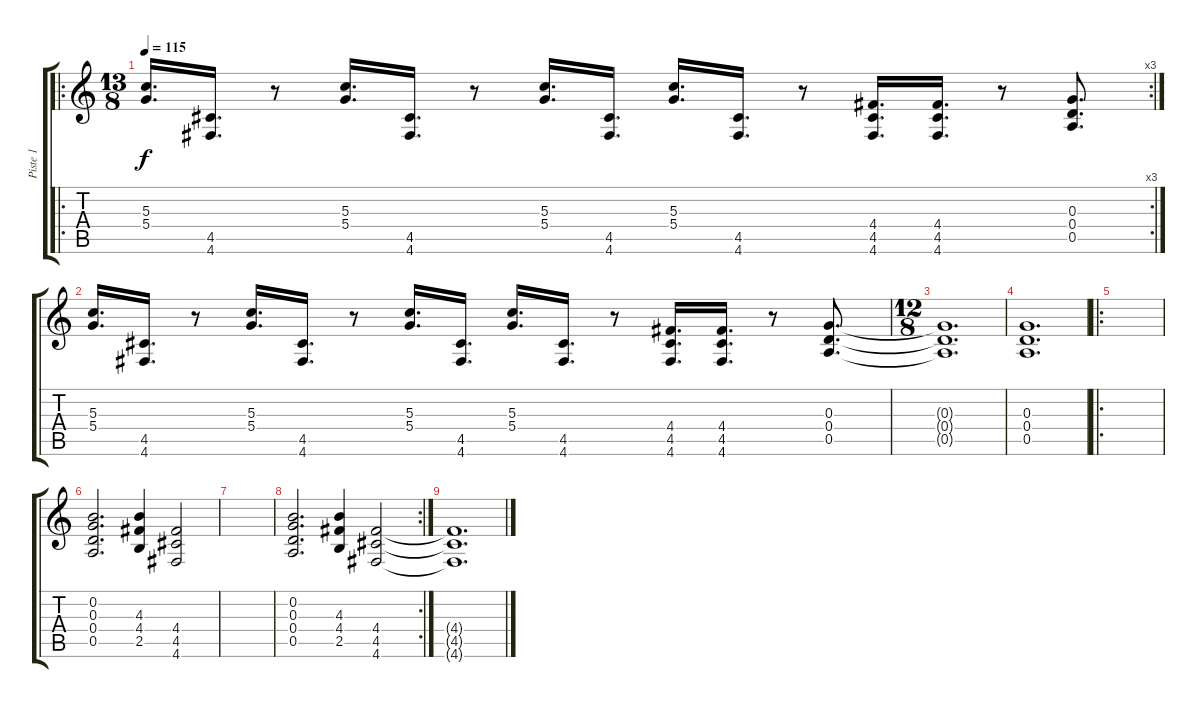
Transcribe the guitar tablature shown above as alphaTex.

\track ("Piste 1" "Piste 1") {instrument overdrivenguitar}
\staff {score tabs}
\tuning (E4 B3 G3 D3 A2 D2) {hide}
\ro
\rc 3
\ts (13 8)
\tempo 115
\clef g2
\ks c
(5.3 5.4).16{d dy f} (4.5 4.6).16{d} r.8 (5.3 5.4).16{d} (4.5 4.6).16{d} r.8 (5.3 5.4).16{d} (4.5 4.6).16{d} (5.3 5.4).16{d} (4.5 4.6).16{d} r.8 (4.4 4.5 4.6).16{d} (4.4 4.5 4.6).16{d} r.8 (0.3 0.4 0.5).8{d} |
(5.3 5.4).16{d} (4.5 4.6).16{d} r.8 (5.3 5.4).16{d} (4.5 4.6).16{d} r.8 (5.3 5.4).16{d} (4.5 4.6).16{d} (5.3 5.4).16{d} (4.5 4.6).16{d} r.8 (4.4 4.5 4.6).16{d} (4.4 4.5 4.6).16{d} r.8 (0.3 0.4 0.5).8{d} |
\ts (12 8)
(0.3{t} 0.4{t} 0.5{t}).1{d} |
(0.3 0.4 0.5).1{d} |
\ro
|
(0.2 0.3 0.4 0.5).2{d} (4.3 4.4 2.5).4 (4.4 4.5 4.6).2 |
|
\rc 2
(0.2 0.3 0.4 0.5).2{d} (4.3 4.4 2.5).4 (4.4 4.5 4.6).2 |
(4.4{t} 4.5{t} 4.6{t}).1{d}
